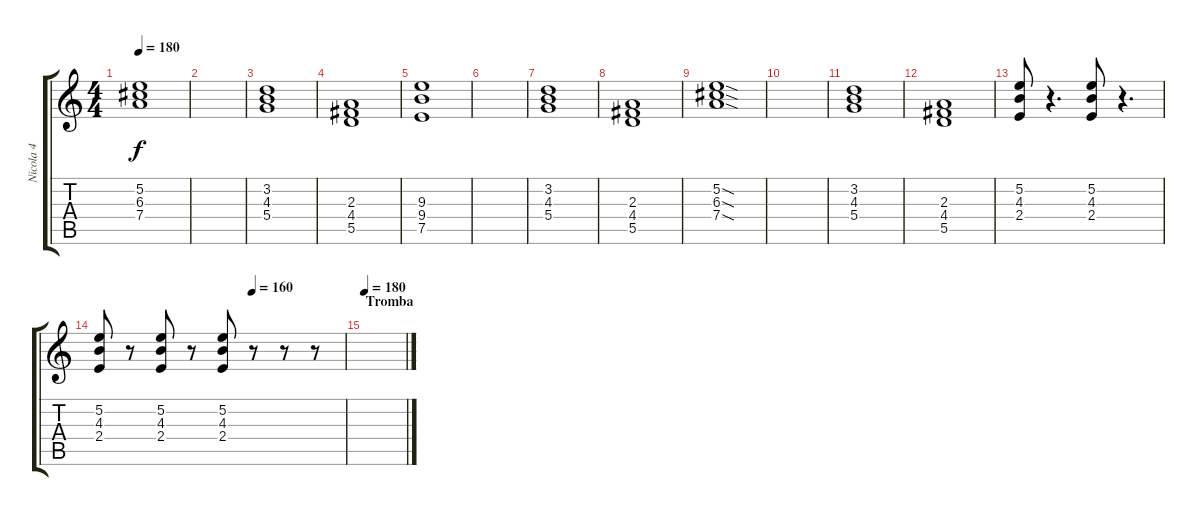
\track ("Nicola 4" "Nicola 4") {instrument distortionguitar}
\staff {score tabs}
\tuning (E4 B3 G3 D3 A2 E2) {hide}
\ts (4 4)
\tempo 180
\clef g2
\ks c
(5.2 6.3 7.4).1{dy f} |
|
(3.2 4.3 5.4).1{instrument distortionguitar} |
(2.3 4.4 5.5).1 |
(9.3 9.4 7.5).1 |
|
(3.2 4.3 5.4).1{instrument distortionguitar} |
(2.3 4.4 5.5).1 |
(5.2{sod} 6.3{sod} 7.4{sod}).1 |
|
(3.2 4.3 5.4).1{instrument distortionguitar} |
(2.3 4.4 5.5).1 |
(5.2 4.3 2.4).8 r.4{d} (5.2 4.3 2.4).8 r.4{d} |
\tempo (160 0.625)
(5.2 4.3 2.4).8 r.8 (5.2 4.3 2.4).8 r.8 (5.2 4.3 2.4).8 r.8{instrument banjo} r.8 r.8 |
\section ("" "Tromba")
\tempo 180
